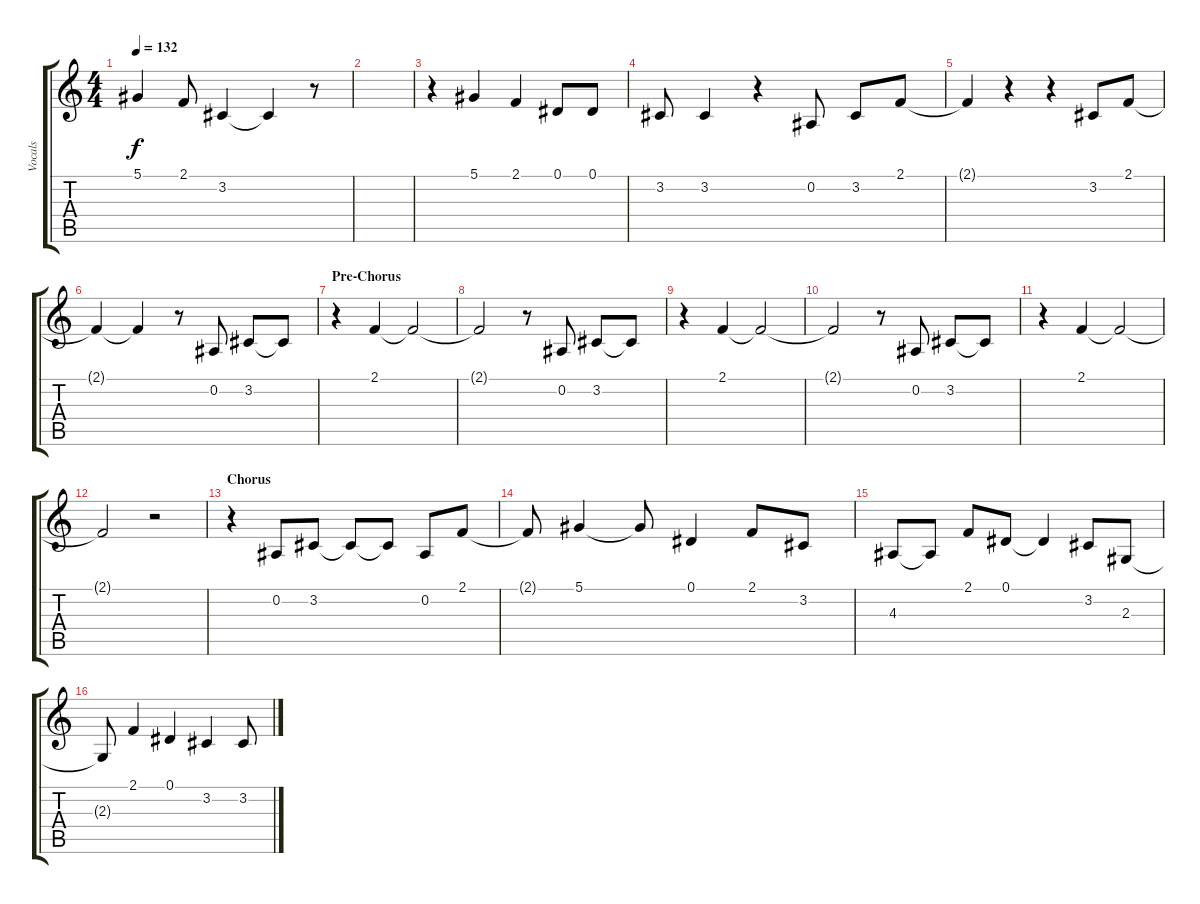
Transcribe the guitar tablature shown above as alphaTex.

\track ("Vocals" "Vocals") {instrument violin}
\staff {score tabs}
\tuning (Eb4 Bb3 Gb3 Db3 Ab2 Eb2) {hide}
\ts (4 4)
\tempo 132
\clef g2
\ks c
5.1.4{dy f} 2.1.8 3.2.4 3.2{t}.4 r.8 |
|
r.4 5.1.4 2.1.4 0.1.8 0.1.8 |
3.2.8 3.2.4 r.4 0.2.8 3.2.8 2.1.8 |
2.1{t}.4 r.4 r.4 3.2.8 2.1.8 |
2.1{t}.4 2.1{t}.4 r.8 0.2.8 3.2.8 3.2{t}.8 |
\section ("" "Pre-Chorus")
r.4 2.1.4 2.1{t}.2 |
2.1{t}.2 r.8 0.2.8 3.2.8 3.2{t}.8 |
r.4 2.1.4 2.1{t}.2 |
2.1{t}.2 r.8 0.2.8 3.2.8 3.2{t}.8 |
r.4 2.1.4 2.1{t}.2 |
2.1{t}.2 r.2 |
\section ("" "Chorus")
r.4 0.2.8 3.2.8 3.2{t}.8 3.2{t}.8 0.2.8 2.1.8 |
2.1{t}.8 5.1.4 5.1{t}.8 0.1.4 2.1.8 3.2.8 |
4.3.8 4.3{t}.8 2.1.8 0.1.8 0.1{t}.4 3.2.8 2.3.8 |
2.3{t}.8 2.1.4 0.1.4 3.2.4 3.2.8
